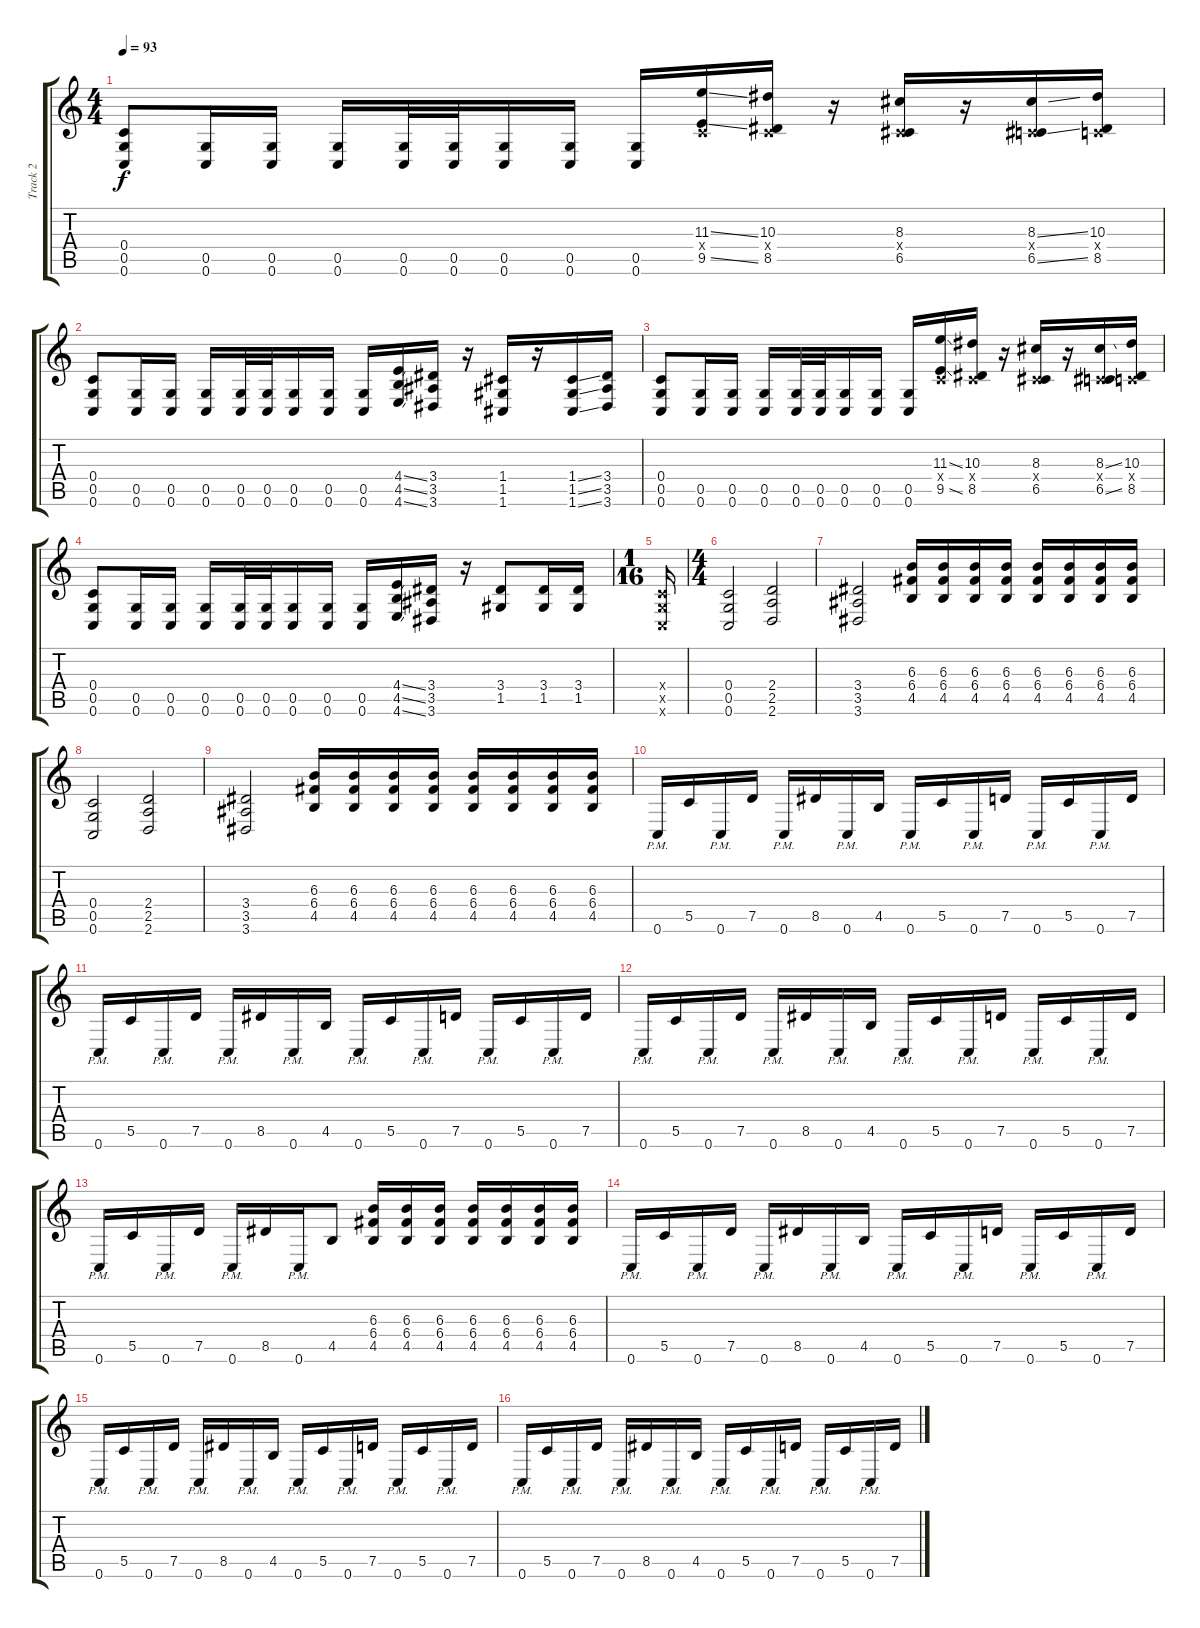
\track ("Track 2" "Track 2") {instrument distortionguitar}
\staff {score tabs}
\tuning (D4 A3 F3 C3 G2 C2) {hide}
\ts (4 4)
\tempo 93
\clef g2
\ks c
(0.4 0.5 0.6).8{dy f} (0.5 0.6).16 (0.5 0.6).16 (0.5 0.6).16 (0.5 0.6).32 (0.5 0.6).32 (0.5 0.6).16 (0.5 0.6).16 (0.5 0.6).16 (11.3{ss} 0.4{x} 9.5{ss}).16 (10.3 0.4{x} 8.5).16 r.16 (8.3 0.4{x} 6.5).16 r.16 (8.3{ss} 0.4{x} 6.5{ss}).16 (10.3 0.4{x} 8.5).16 |
(0.4 0.5 0.6).8 (0.5 0.6).16 (0.5 0.6).16 (0.5 0.6).16 (0.5 0.6).32 (0.5 0.6).32 (0.5 0.6).16 (0.5 0.6).16 (0.5 0.6).16 (4.4{ss} 4.5{ss} 4.6{ss}).16 (3.4 3.5 3.6).16 r.16 (1.4 1.5 1.6).16 r.16 (1.4{ss} 1.5{ss} 1.6{ss}).16 (3.4 3.5 3.6).16 |
(0.4 0.5 0.6).8 (0.5 0.6).16 (0.5 0.6).16 (0.5 0.6).16 (0.5 0.6).32 (0.5 0.6).32 (0.5 0.6).16 (0.5 0.6).16 (0.5 0.6).16 (11.3{ss} 0.4{x} 9.5{ss}).16 (10.3 0.4{x} 8.5).16 r.16 (8.3 0.4{x} 6.5).16 r.16 (8.3{ss} 0.4{x} 6.5{ss}).16 (10.3 0.4{x} 8.5).16 |
(0.4 0.5 0.6).8 (0.5 0.6).16 (0.5 0.6).16 (0.5 0.6).16 (0.5 0.6).32 (0.5 0.6).32 (0.5 0.6).16 (0.5 0.6).16 (0.5 0.6).16 (4.4{ss} 4.5{ss} 4.6{ss}).16 (3.4 3.5 3.6).16 r.16 (3.4 1.5).8 (3.4 1.5).16 (3.4 1.5).16 |
\ts (1 16)
(0.4{x} 0.5{x} 0.6{x}).16 |
\ts (4 4)
(0.4 0.5 0.6).2 (2.4 2.5 2.6).2 |
(3.4 3.5 3.6).2 (6.3 6.4 4.5).16 (6.3 6.4 4.5).16 (6.3 6.4 4.5).16 (6.3 6.4 4.5).16 (6.3 6.4 4.5).16 (6.3 6.4 4.5).16 (6.3 6.4 4.5).16 (6.3 6.4 4.5).16 |
(0.4 0.5 0.6).2 (2.4 2.5 2.6).2 |
(3.4 3.5 3.6).2 (6.3 6.4 4.5).16 (6.3 6.4 4.5).16 (6.3 6.4 4.5).16 (6.3 6.4 4.5).16 (6.3 6.4 4.5).16 (6.3 6.4 4.5).16 (6.3 6.4 4.5).16 (6.3 6.4 4.5).16 |
0.6{pm}.16 5.5.16 0.6{pm}.16 7.5.16 0.6{pm}.16 8.5.16 0.6{pm}.16 4.5.16 0.6{pm}.16 5.5.16 0.6{pm}.16 7.5.16 0.6{pm}.16 5.5.16 0.6{pm}.16 7.5.16 |
0.6{pm}.16 5.5.16 0.6{pm}.16 7.5.16 0.6{pm}.16 8.5.16 0.6{pm}.16 4.5.16 0.6{pm}.16 5.5.16 0.6{pm}.16 7.5.16 0.6{pm}.16 5.5.16 0.6{pm}.16 7.5.16 |
0.6{pm}.16 5.5.16 0.6{pm}.16 7.5.16 0.6{pm}.16 8.5.16 0.6{pm}.16 4.5.16 0.6{pm}.16 5.5.16 0.6{pm}.16 7.5.16 0.6{pm}.16 5.5.16 0.6{pm}.16 7.5.16 |
0.6{pm}.16 5.5.16 0.6{pm}.16 7.5.16 0.6{pm}.16 8.5.16 0.6{pm}.16 4.5.8 (6.3 6.4 4.5).16 (6.3 6.4 4.5).16 (6.3 6.4 4.5).16 (6.3 6.4 4.5).16 (6.3 6.4 4.5).16 (6.3 6.4 4.5).16 (6.3 6.4 4.5).16 |
0.6{pm}.16 5.5.16 0.6{pm}.16 7.5.16 0.6{pm}.16 8.5.16 0.6{pm}.16 4.5.16 0.6{pm}.16 5.5.16 0.6{pm}.16 7.5.16 0.6{pm}.16 5.5.16 0.6{pm}.16 7.5.16 |
0.6{pm}.16 5.5.16 0.6{pm}.16 7.5.16 0.6{pm}.16 8.5.16 0.6{pm}.16 4.5.16 0.6{pm}.16 5.5.16 0.6{pm}.16 7.5.16 0.6{pm}.16 5.5.16 0.6{pm}.16 7.5.16 |
0.6{pm}.16 5.5.16 0.6{pm}.16 7.5.16 0.6{pm}.16 8.5.16 0.6{pm}.16 4.5.16 0.6{pm}.16 5.5.16 0.6{pm}.16 7.5.16 0.6{pm}.16 5.5.16 0.6{pm}.16 7.5.16
